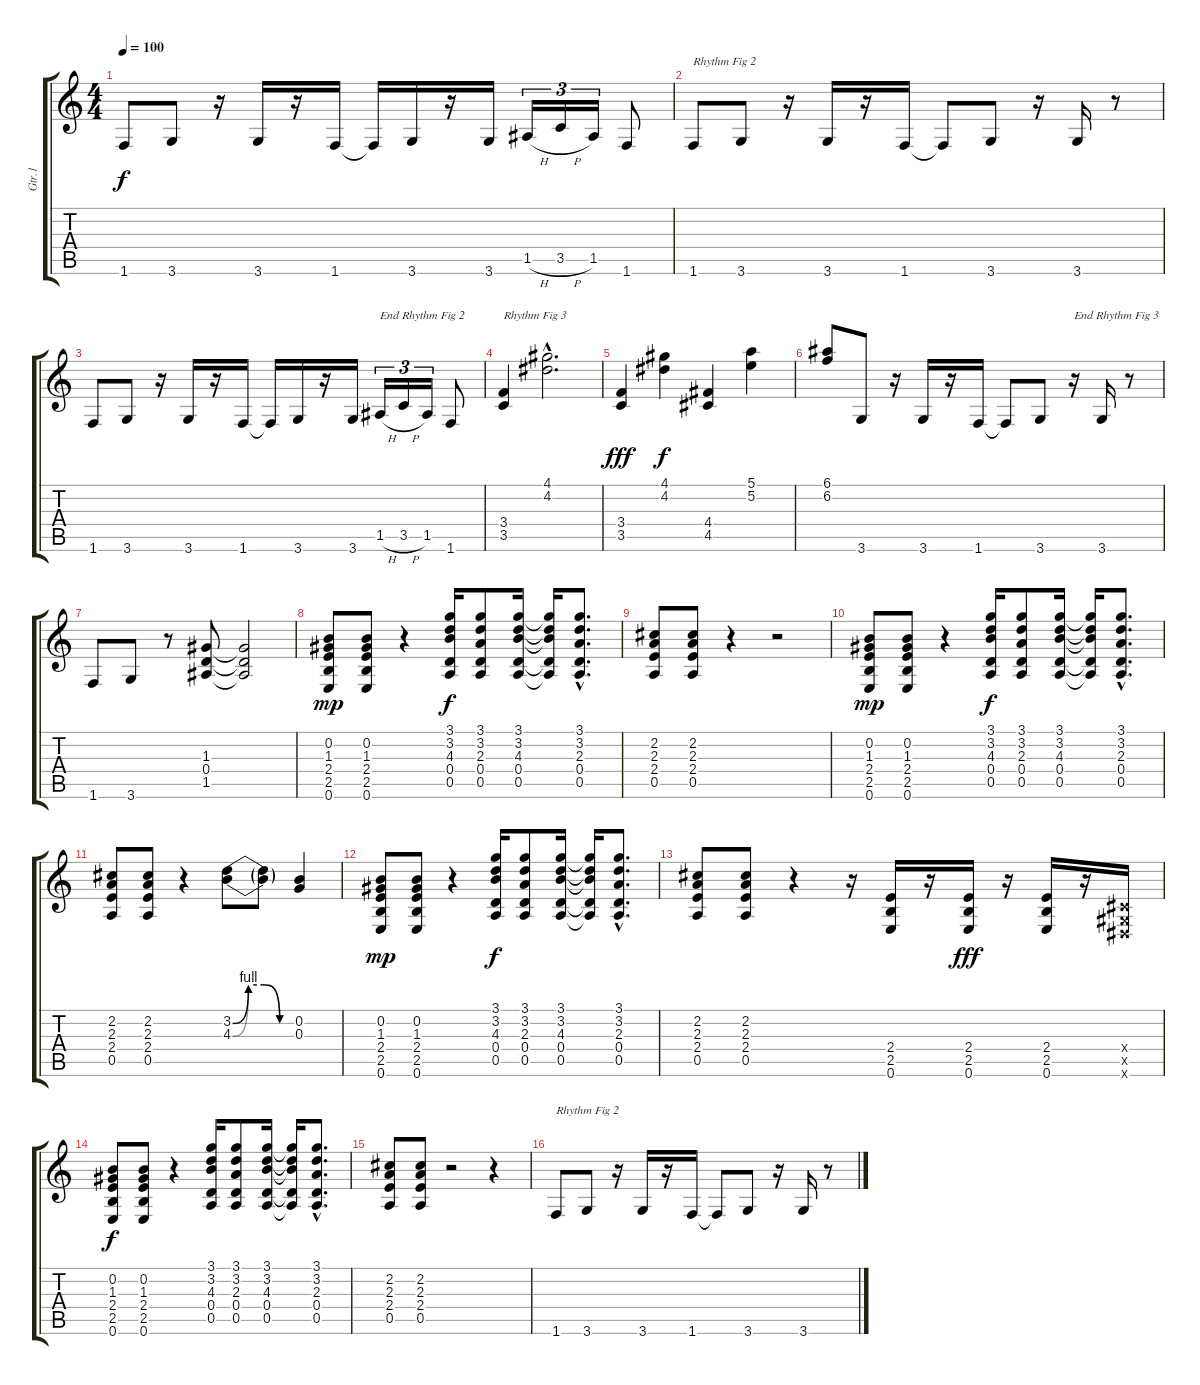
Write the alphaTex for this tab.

\track ("Gtr.1" "Gtr.1") {instrument overdrivenguitar}
\staff {score tabs}
\tuning (E4 B3 G3 D3 A2 E2) {hide}
\ts (4 4)
\tempo 100
\clef g2
\ks c
1.6.8{dy f} 3.6.8 r.16 3.6.16 r.16 1.6.16 1.6{t}.16 3.6.16 r.16 3.6.16 1.5{h}.16{tu (3 2)} 3.5{h}.16{tu (3 2)} 1.5.16{tu (3 2)} 1.6.8 |
1.6.8{txt "Rhythm Fig 2"} 3.6.8 r.16 3.6.16 r.16 1.6.16 1.6{t}.8 3.6.8 r.16 3.6.16 r.8 |
1.6.8 3.6.8 r.16 3.6.16 r.16 1.6.16 1.6{t}.16 3.6.16 r.16 3.6.16 1.5{h}.16{tu (3 2) txt "End Rhythm Fig 2"} 3.5{h}.16{tu (3 2)} 1.5.16{tu (3 2)} 1.6.8 |
(3.4 3.5).4{txt "Rhythm Fig 3"} (4.1{hac} 4.2{hac}).2{d} |
(3.4 3.5).4{dy fff} (4.1 4.2).4{dy f} (4.4 4.5).4 (5.1 5.2).4 |
(6.1 6.2).8 3.6.8 r.16 3.6.16 r.16 1.6.16 1.6{t}.8 3.6.8 r.16{txt "End Rhythm Fig 3"} 3.6.16 r.8 |
1.6.8 3.6.8 r.8 (1.3 0.4 1.5).8 (1.3{t} 0.4{t} 1.5{t}).2 |
(0.2 1.3 2.4 2.5 0.6).8{dy mp} (0.2 1.3 2.4 2.5 0.6).8 r.4 (3.1 3.2 4.3 0.4 0.5).16{dy f} (3.1 3.2 2.3 0.4 0.5).8 (3.1 3.2 4.3 0.4 0.5).16 (3.1{t} 3.2{t} 4.3{t} 0.4{t} 0.5{t}).16 (3.1{hac} 3.2{hac} 2.3{hac} 0.4{hac} 0.5{hac}).8{d} |
(2.2 2.3 2.4 0.5).8 (2.2 2.3 2.4 0.5).8 r.4 r.2 |
(0.2 1.3 2.4 2.5 0.6).8{dy mp} (0.2 1.3 2.4 2.5 0.6).8 r.4 (3.1 3.2 4.3 0.4 0.5).16{dy f} (3.1 3.2 2.3 0.4 0.5).8 (3.1 3.2 4.3 0.4 0.5).16 (3.1{t} 3.2{t} 4.3{t} 0.4{t} 0.5{t}).16 (3.1{hac} 3.2{hac} 2.3{hac} 0.4{hac} 0.5{hac}).8{d} |
(2.2 2.3 2.4 0.5).8 (2.2 2.3 2.4 0.5).8 r.4 (3.2{be (custom 0 0 15 4 30 4 45 0 60 0)} 4.3{be (custom 0 0 15 4 30 4 45 0 60 0)}).8 (3.2{t} 4.3{t}).8 (0.2 0.3).4 |
(0.2 1.3 2.4 2.5 0.6).8{dy mp} (0.2 1.3 2.4 2.5 0.6).8 r.4 (3.1 3.2 4.3 0.4 0.5).16{dy f} (3.1 3.2 2.3 0.4 0.5).8 (3.1 3.2 4.3 0.4 0.5).16 (3.1{t} 3.2{t} 4.3{t} 0.4{t} 0.5{t}).16 (3.1{hac} 3.2{hac} 2.3{hac} 0.4{hac} 0.5{hac}).8{d} |
(2.2 2.3 2.4 0.5).8 (2.2 2.3 2.4 0.5).8 r.4 r.16 (2.4 2.5 0.6).16 r.16 (2.4 2.5 0.6).16{dy fff} r.16 (2.4 2.5 0.6).16 r.16 (-1.4{x} -1.5{x} -1.6{x}).16 |
(0.2 1.3 2.4 2.5 0.6).8{dy f} (0.2 1.3 2.4 2.5 0.6).8 r.4 (3.1 3.2 4.3 0.4 0.5).16 (3.1 3.2 2.3 0.4 0.5).8 (3.1 3.2 4.3 0.4 0.5).16 (3.1{t} 3.2{t} 4.3{t} 0.4{t} 0.5{t}).16 (3.1{hac} 3.2{hac} 2.3{hac} 0.4{hac} 0.5{hac}).8{d} |
(2.2 2.3 2.4 0.5).8 (2.2 2.3 2.4 0.5).8 r.2 r.4 |
1.6.8{txt "Rhythm Fig 2"} 3.6.8 r.16 3.6.16 r.16 1.6.16 1.6{t}.8 3.6.8 r.16 3.6.16 r.8
